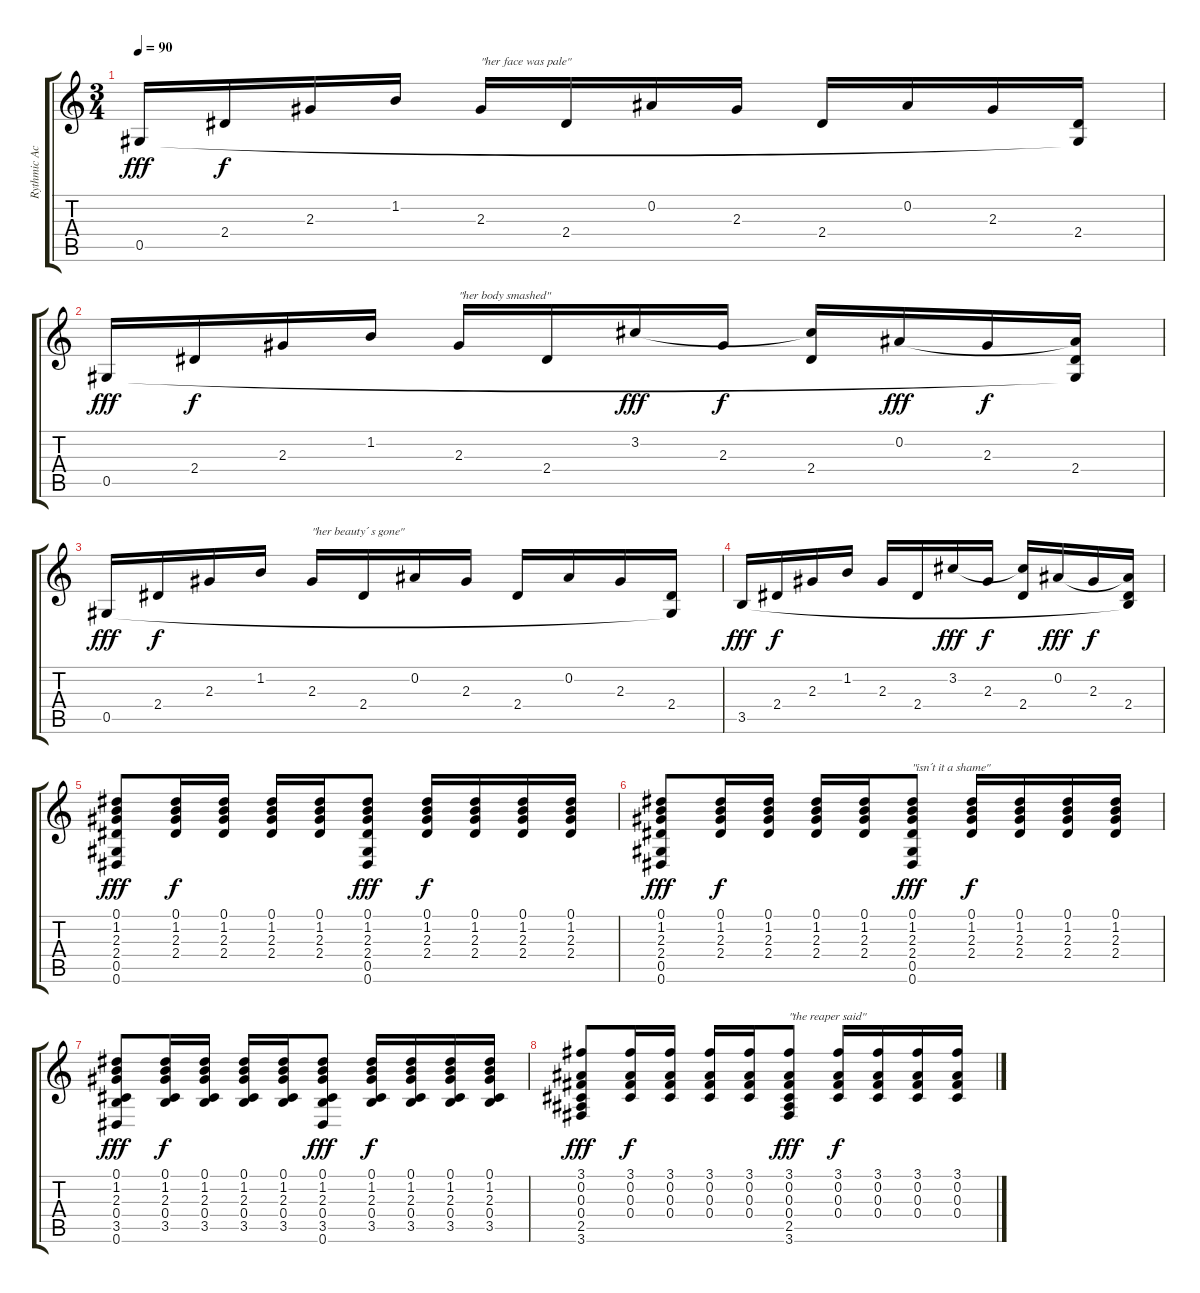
\track ("Rythmic Acoustic Guitar" "Rythmic Ac") {instrument acousticguitarnylon}
\staff {score tabs}
\tuning (Eb4 Bb3 Gb3 Db3 Ab2 Eb2) {hide}
\ts (3 4)
\tempo 90
\clef g2
\ks c
0.5.16{dy fff} 2.4.16{dy f} 2.3.16 1.2.16 2.3.16{txt "\"her face was pale\""} 2.4.16 0.2.16 2.3.16 2.4.16 0.2.16 2.3.16 (2.4 0.5{t}).16 |
0.5.16{dy fff} 2.4.16{dy f} 2.3.16 1.2.16 2.3.16{txt "\"her body smashed\""} 2.4.16 3.2.16{dy fff} 2.3.16{dy f} (3.2{t} 2.4).16 0.2.16{dy fff} 2.3.16{dy f} (0.2{t} 2.4 0.5{t}).16 |
0.5.16{dy fff} 2.4.16{dy f} 2.3.16 1.2.16 2.3.16{txt "\"her beauty´ s gone\""} 2.4.16 0.2.16 2.3.16 2.4.16 0.2.16 2.3.16 (2.4 0.5{t}).16 |
3.5.16{dy fff} 2.4.16{dy f} 2.3.16 1.2.16 2.3.16 2.4.16 3.2.16{dy fff} 2.3.16{dy f} (3.2{t} 2.4).16 0.2.16{dy fff} 2.3.16{dy f} (0.2{t} 2.4 3.5{t}).16 |
(0.1 1.2 2.3 2.4 0.5 0.6).8{dy fff} (0.1 1.2 2.3 2.4).16{dy f} (0.1 1.2 2.3 2.4).16 (0.1 1.2 2.3 2.4).16 (0.1 1.2 2.3 2.4).16 (0.1 1.2 2.3 2.4 0.5 0.6).8{dy fff} (0.1 1.2 2.3 2.4).16{dy f} (0.1 1.2 2.3 2.4).16 (0.1 1.2 2.3 2.4).16 (0.1 1.2 2.3 2.4).16 |
(0.1 1.2 2.3 2.4 0.5 0.6).8{dy fff} (0.1 1.2 2.3 2.4).16{dy f} (0.1 1.2 2.3 2.4).16 (0.1 1.2 2.3 2.4).16 (0.1 1.2 2.3 2.4).16 (0.1 1.2 2.3 2.4 0.5 0.6).8{txt "\"isn´t it a shame\"" dy fff} (0.1 1.2 2.3 2.4).16{dy f} (0.1 1.2 2.3 2.4).16 (0.1 1.2 2.3 2.4).16 (0.1 1.2 2.3 2.4).16 |
(0.1 1.2 2.3 0.4 3.5 0.6).8{dy fff} (0.1 1.2 2.3 0.4 3.5).16{dy f} (0.1 1.2 2.3 0.4 3.5).16 (0.1 1.2 2.3 0.4 3.5).16 (0.1 1.2 2.3 0.4 3.5).16 (0.1 1.2 2.3 0.4 3.5 0.6).8{dy fff} (0.1 1.2 2.3 0.4 3.5).16{dy f} (0.1 1.2 2.3 0.4 3.5).16 (0.1 1.2 2.3 0.4 3.5).16 (0.1 1.2 2.3 0.4 3.5).16 |
(3.1 0.2 0.3 0.4 2.5 3.6).8{dy fff} (3.1 0.2 0.3 0.4).16{dy f} (3.1 0.2 0.3 0.4).16 (3.1 0.2 0.3 0.4).16 (3.1 0.2 0.3 0.4).16 (3.1 0.2 0.3 0.4 2.5 3.6).8{txt "\"the reaper said\"" dy fff} (3.1 0.2 0.3 0.4).16{dy f} (3.1 0.2 0.3 0.4).16 (3.1 0.2 0.3 0.4).16 (3.1 0.2 0.3 0.4).16
